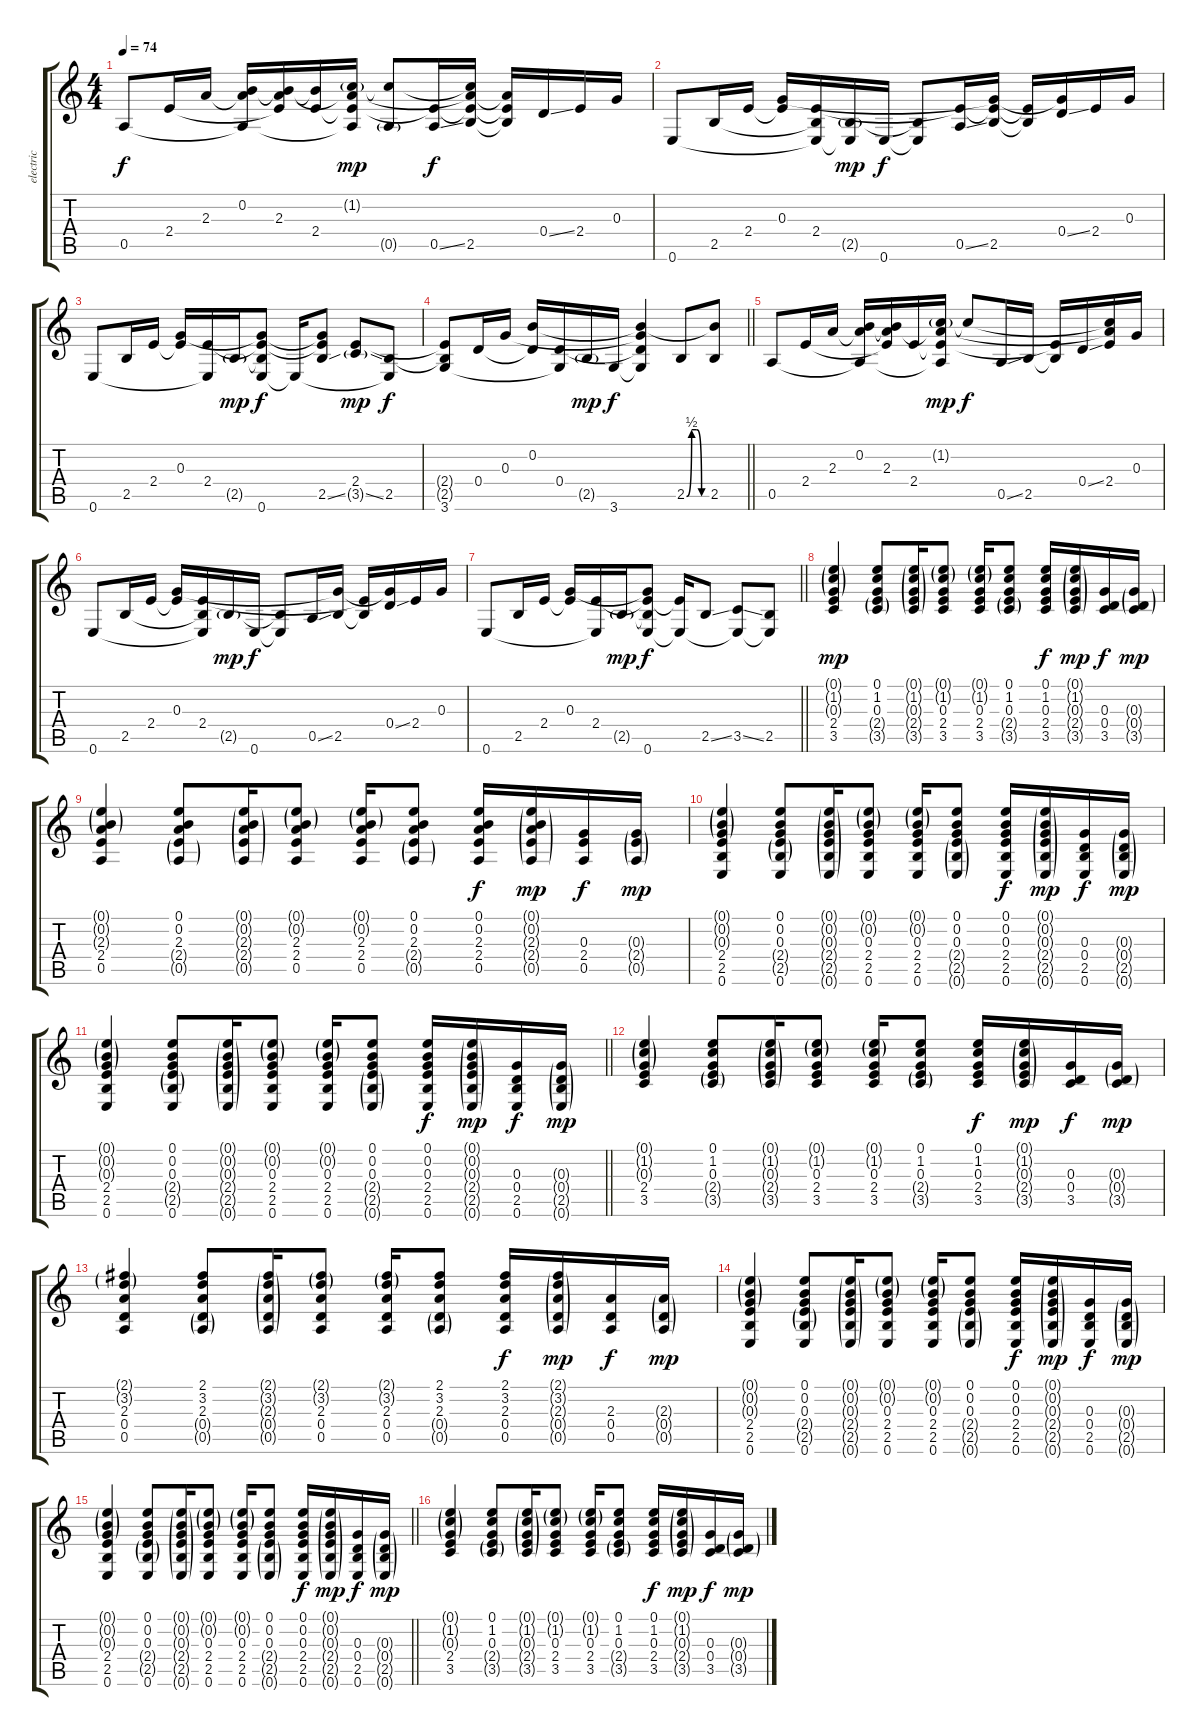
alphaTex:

\track ("electric" "electric") {instrument electricguitarclean}
\staff {score tabs}
\tuning (E4 B3 G3 D3 A2 E2) {hide}
\ts (4 4)
\tempo 74
\clef g2
\ks c
0.5.8{dy f} 2.4.16 2.3.16 (0.2 2.3{t} 0.5{t}).16 (0.2{t} 2.3 2.4{t}).16 (0.2{t} 2.4).16 (1.2{g} 2.3{t} 2.4{t} 0.5{t}).16{dy mp} (1.2{t} 0.5{g}).8 (2.4{t} 0.5{ss}).16{dy f} (1.2{t} 2.3{t} 2.4{t} 2.5).16 (2.3{t} 2.4{t} 2.5{t}).16 0.4{ss}.16 2.4.16 0.3.16 |
0.6.8 2.5.16 2.4.16 (0.3 2.4{t}).16 (2.4 2.5{t} 0.6{t}).16 (2.5{g} 0.6{t}).16{dy mp} 0.6.16{dy f} (2.5{t} 0.6{t}).8 (2.4{t} 0.5{ss}).16 (0.3{t} 2.4{t} 2.5).16 (2.4{t} 2.5{t}).16 (0.3{t} 0.4{ss}).16 2.4.16 0.3.16 |
0.6.8 2.5.16 2.4.16 (0.3 2.4{t}).16 (2.4 0.6{t}).16 2.5{g}.16{dy mp} (0.3{t} 2.4{t} 2.5{t} 0.6).8{dy f} 0.6{t}.16 (0.3{t} 2.4{t} 2.5{ss}).8 (2.4 3.5{ss g}).8{dy mp} (2.5 0.6{t}).8{dy f} |
\barLineRight lightlight
(2.4{t} 2.5{t} 3.6).8 0.4.16 0.3.16 (0.2 0.4{t}).16 (0.4 3.6{t}).16 2.5{g}.16{dy mp} 3.6.16{dy f} (0.2{t} 0.3{t} 0.4{t} 3.6{t}).4 2.5{be (custom 0 0 15 2 30 2 45 0 60 0)}.8 (0.2{t} 2.5).8 |
0.5.8 2.4.16 2.3.16 (0.2 2.3{t} 0.5{t}).16 (0.2{t} 2.3 2.4{t}).16 2.4.16 (1.2{g} 2.3{t} 2.4{t} 0.5{t}).16{dy mp} 1.2{t}.8{dy f} 0.5{ss}.16 2.5.16 (2.4{t} 2.5{t}).16 0.4{ss}.16 (1.2{t} 2.3{t} 2.4).16 0.3.16 |
0.6.8 2.5.16 2.4.16 (0.3 2.4{t}).16 (2.4 2.5{t} 0.6{t}).16 2.5{g}.16{dy mp} 0.6.16{dy f} (2.5{t} 0.6{t}).8 0.5{ss}.16 (0.3{t} 2.5).16 (2.4{t} 2.5{t}).16 (0.3{t} 0.4{ss}).16 2.4.16 0.3.16 |
\barLineRight lightlight
0.6.8 2.5.16 2.4.16 (0.3 2.4{t}).16 (2.4 0.6{t}).16 2.5{g}.16{dy mp} (0.3{t} 2.4{t} 2.5{t} 0.6).8{dy f} (2.4{t} 0.6{t}).16 2.5{ss}.8 (3.5{ss} 0.6{t}).8 (2.5 0.6{t}).8 |
(0.1{g} 1.2{g} 0.3{g} 2.4 3.5).4{dy mp} (0.1 1.2 0.3 2.4{g} 3.5{g}).8 (0.1{g} 1.2{g} 0.3{g} 2.4{g} 3.5{g}).16 (0.1{g} 1.2{g} 0.3 2.4 3.5).8 (0.1{g} 1.2{g} 0.3 2.4 3.5).16 (0.1 1.2 0.3 2.4{g} 3.5{g}).8 (0.1 1.2 0.3 2.4 3.5).16{dy f} (0.1{g} 1.2{g} 0.3{g} 2.4{g} 3.5{g}).16{dy mp} (0.3 0.4 3.5).16{dy f} (0.3{g} 0.4{g} 3.5{g}).16{dy mp} |
(0.1{g} 0.2{g} 2.3{g} 2.4 0.5).4 (0.1 0.2 2.3 2.4{g} 0.5{g}).8 (0.1{g} 0.2{g} 2.3{g} 2.4{g} 0.5{g}).16 (0.1{g} 0.2{g} 2.3 2.4 0.5).8 (0.1{g} 0.2{g} 2.3 2.4 0.5).16 (0.1 0.2 2.3 2.4{g} 0.5{g}).8 (0.1 0.2 2.3 2.4 0.5).16{dy f} (0.1{g} 0.2{g} 2.3{g} 2.4{g} 0.5{g}).16{dy mp} (0.3 2.4 0.5).16{dy f} (0.3{g} 2.4{g} 0.5{g}).16{dy mp} |
(0.1{g} 0.2{g} 0.3{g} 2.4 2.5 0.6).4 (0.1 0.2 0.3 2.4{g} 2.5{g} 0.6).8 (0.1{g} 0.2{g} 0.3{g} 2.4{g} 2.5{g} 0.6{g}).16 (0.1{g} 0.2{g} 0.3 2.4 2.5 0.6).8 (0.1{g} 0.2{g} 0.3 2.4 2.5 0.6).16 (0.1 0.2 0.3 2.4{g} 2.5{g} 0.6{g}).8 (0.1 0.2 0.3 2.4 2.5 0.6).16{dy f} (0.1{g} 0.2{g} 0.3{g} 2.4{g} 2.5{g} 0.6{g}).16{dy mp} (0.3 0.4 2.5 0.6).16{dy f} (0.3{g} 0.4{g} 2.5{g} 0.6{g}).16{dy mp} |
\barLineRight lightlight
(0.1{g} 0.2{g} 0.3{g} 2.4 2.5 0.6).4 (0.1 0.2 0.3 2.4{g} 2.5{g} 0.6).8 (0.1{g} 0.2{g} 0.3{g} 2.4{g} 2.5{g} 0.6{g}).16 (0.1{g} 0.2{g} 0.3 2.4 2.5 0.6).8 (0.1{g} 0.2{g} 0.3 2.4 2.5 0.6).16 (0.1 0.2 0.3 2.4{g} 2.5{g} 0.6{g}).8 (0.1 0.2 0.3 2.4 2.5 0.6).16{dy f} (0.1{g} 0.2{g} 0.3{g} 2.4{g} 2.5{g} 0.6{g}).16{dy mp} (0.3 0.4 2.5 0.6).16{dy f} (0.3{g} 0.4{g} 2.5{g} 0.6{g}).16{dy mp} |
(0.1{g} 1.2{g} 0.3{g} 2.4 3.5).4 (0.1 1.2 0.3 2.4{g} 3.5{g}).8 (0.1{g} 1.2{g} 0.3{g} 2.4{g} 3.5{g}).16 (0.1{g} 1.2{g} 0.3 2.4 3.5).8 (0.1{g} 1.2{g} 0.3 2.4 3.5).16 (0.1 1.2 0.3 2.4{g} 3.5{g}).8 (0.1 1.2 0.3 2.4 3.5).16{dy f} (0.1{g} 1.2{g} 0.3{g} 2.4{g} 3.5{g}).16{dy mp} (0.3 0.4 3.5).16{dy f} (0.3{g} 0.4{g} 3.5{g}).16{dy mp} |
(2.1{g} 3.2{g} 2.3 0.4 0.5).4 (2.1 3.2 2.3 0.4{g} 0.5{g}).8 (2.1{g} 3.2{g} 2.3{g} 0.4{g} 0.5{g}).16 (2.1{g} 3.2{g} 2.3 0.4 0.5).8 (2.1{g} 3.2{g} 2.3 0.4 0.5).16 (2.1 3.2 2.3 0.4{g} 0.5{g}).8 (2.1 3.2 2.3 0.4 0.5).16{dy f} (2.1{g} 3.2{g} 2.3{g} 0.4{g} 0.5{g}).16{dy mp} (2.3 0.4 0.5).16{dy f} (2.3{g} 0.4{g} 0.5{g}).16{dy mp} |
(0.1{g} 0.2{g} 0.3{g} 2.4 2.5 0.6).4 (0.1 0.2 0.3 2.4{g} 2.5{g} 0.6).8 (0.1{g} 0.2{g} 0.3{g} 2.4{g} 2.5{g} 0.6{g}).16 (0.1{g} 0.2{g} 0.3 2.4 2.5 0.6).8 (0.1{g} 0.2{g} 0.3 2.4 2.5 0.6).16 (0.1 0.2 0.3 2.4{g} 2.5{g} 0.6{g}).8 (0.1 0.2 0.3 2.4 2.5 0.6).16{dy f} (0.1{g} 0.2{g} 0.3{g} 2.4{g} 2.5{g} 0.6{g}).16{dy mp} (0.3 0.4 2.5 0.6).16{dy f} (0.3{g} 0.4{g} 2.5{g} 0.6{g}).16{dy mp} |
\barLineRight lightlight
(0.1{g} 0.2{g} 0.3{g} 2.4 2.5 0.6).4 (0.1 0.2 0.3 2.4{g} 2.5{g} 0.6).8 (0.1{g} 0.2{g} 0.3{g} 2.4{g} 2.5{g} 0.6{g}).16 (0.1{g} 0.2{g} 0.3 2.4 2.5 0.6).8 (0.1{g} 0.2{g} 0.3 2.4 2.5 0.6).16 (0.1 0.2 0.3 2.4{g} 2.5{g} 0.6{g}).8 (0.1 0.2 0.3 2.4 2.5 0.6).16{dy f} (0.1{g} 0.2{g} 0.3{g} 2.4{g} 2.5{g} 0.6{g}).16{dy mp} (0.3 0.4 2.5 0.6).16{dy f} (0.3{g} 0.4{g} 2.5{g} 0.6{g}).16{dy mp} |
(0.1{g} 1.2{g} 0.3{g} 2.4 3.5).4 (0.1 1.2 0.3 2.4{g} 3.5{g}).8 (0.1{g} 1.2{g} 0.3{g} 2.4{g} 3.5{g}).16 (0.1{g} 1.2{g} 0.3 2.4 3.5).8 (0.1{g} 1.2{g} 0.3 2.4 3.5).16 (0.1 1.2 0.3 2.4{g} 3.5{g}).8 (0.1 1.2 0.3 2.4 3.5).16{dy f} (0.1{g} 1.2{g} 0.3{g} 2.4{g} 3.5{g}).16{dy mp} (0.3 0.4 3.5).16{dy f} (0.3{g} 0.4{g} 3.5{g}).16{dy mp}
